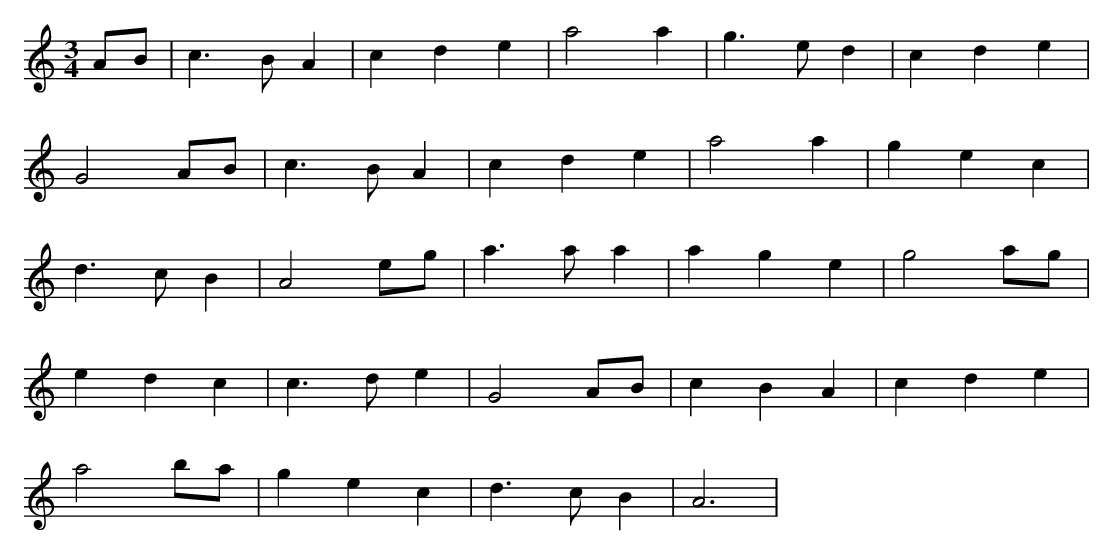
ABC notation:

X:1
M:3/4
K:Amin
AB|c3 BA2|c2 d2 e2|a4 a2|g3 ed2|c2 d2 e2|
G4 AB|c3 BA2|c2 d2 e2|a4 a2|g2 e2 c2|
d3 cB2|A4 eg|a3 aa2|a2 g2 e2|g4 ag|
e2 d2 c2|c3 de2|G4 AB|c2 B2 A2| c2 d2 e2|
a4 ba|g2 e2 c2|d3 cB2|A6|
